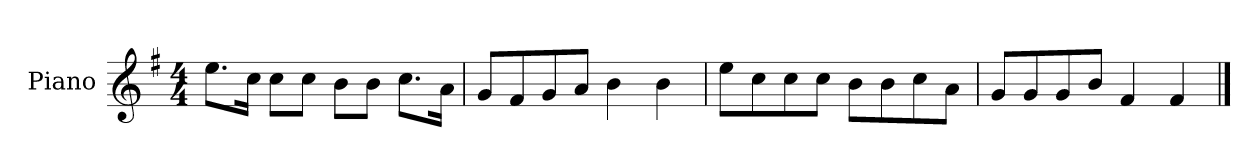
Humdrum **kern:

**kern
*part1
*staff1
*I"Piano
*I'P-no
*clefG2
*k[f#]
*M4/4
*MM90
=1
8.ee\L
16cc\Jk
8cc\L
8cc\J
8b\L
8b\J
8.cc\L
16a\Jk
=2
8g/L
8f#/
8g/
8a/J
4b\
4b\
=3
8ee\L
8cc\
8cc\
8cc\J
8b\L
8b\
8cc\
8a\J
=4
8g/L
8g/
8g/
8b/J
4f#/
4f#/
==
*-
